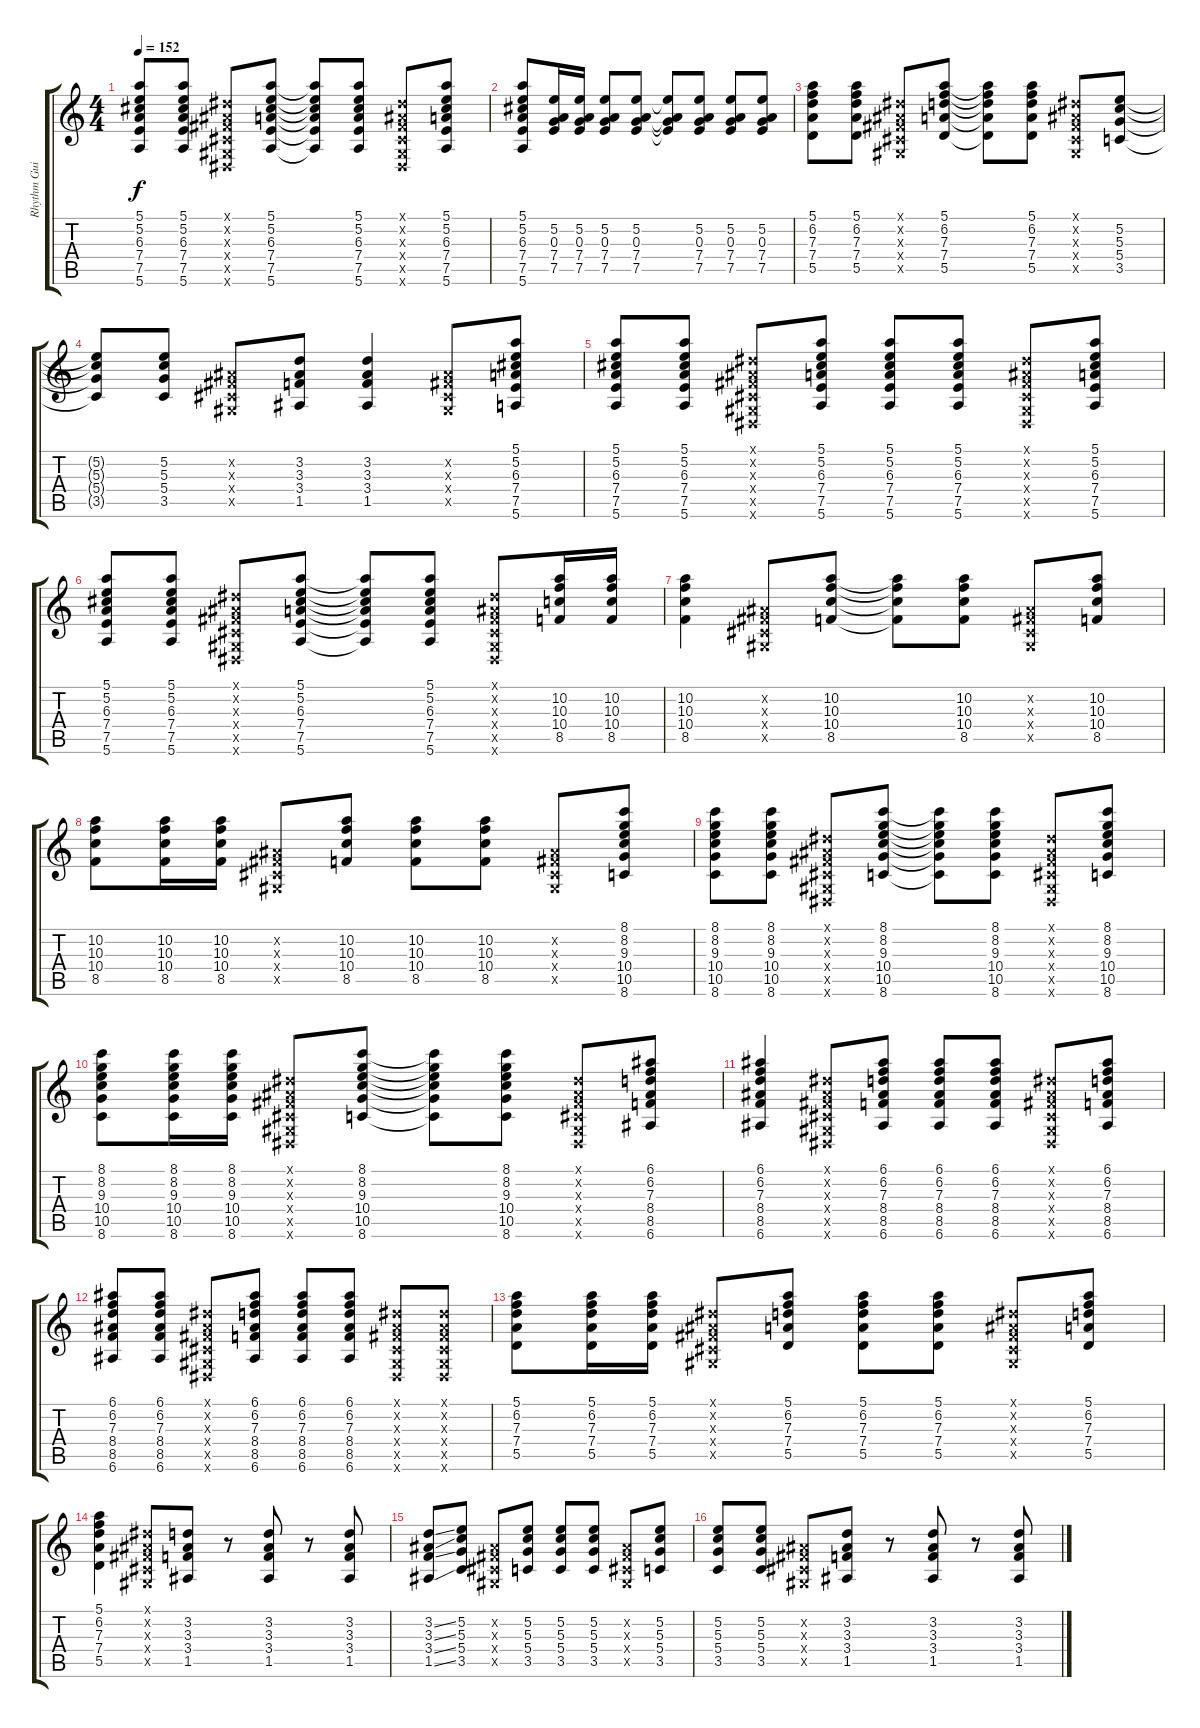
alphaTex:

\track ("Rhythm Guitar" "Rhythm Gui") {instrument electricguitarjazz}
\staff {score tabs}
\tuning (E4 B3 G3 D3 A2 E2) {hide}
\ts (4 4)
\tempo 152
\clef g2
\ks c
(5.1 5.2 6.3 7.4 7.5 5.6).8{dy f} (5.1 5.2 6.3 7.4 7.5 5.6).8 (-1.1{x} -1.2{x} -1.3{x} -1.4{x} -1.5{x} -1.6{x}).8 (5.1 5.2 6.3 7.4 7.5 5.6).8 (5.1{t} 5.2{t} 6.3{t} 7.4{t} 7.5{t} 5.6{t}).8 (5.1 5.2 6.3 7.4 7.5 5.6).8 (-1.1{x} -1.2{x} -1.3{x} -1.4{x} -1.5{x} -1.6{x}).8 (5.1 5.2 6.3 7.4 7.5 5.6).8 |
(5.1 5.2 6.3 7.4 7.5 5.6).8 (5.2 0.3 7.4 7.5).16 (5.2 0.3 7.4 7.5).16 (5.2 0.3 7.4 7.5).8 (5.2 0.3 7.4 7.5).8 (5.2{t} 0.3{t} 7.4{t} 7.5{t}).8 (5.2 0.3 7.4 7.5).8 (5.2 0.3 7.4 7.5).8 (5.2 0.3 7.4 7.5).8 |
(5.1 6.2 7.3 7.4 5.5).8 (5.1 6.2 7.3 7.4 5.5).8 (-1.1{x} -1.2{x} -1.3{x} -1.4{x} -1.5{x}).8 (5.1 6.2 7.3 7.4 5.5).8 (5.1{t} 6.2{t} 7.3{t} 7.4{t} 5.5{t}).8 (5.1 6.2 7.3 7.4 5.5).8 (-1.1{x} -1.2{x} -1.3{x} -1.4{x} -1.5{x}).8 (5.2 5.3 5.4 3.5).8 |
(5.2{t} 5.3{t} 5.4{t} 3.5{t}).8 (5.2 5.3 5.4 3.5).8 (-1.2{x} -1.3{x} -1.4{x} -1.5{x}).8 (3.2 3.3 3.4 1.5).8 (3.2 3.3 3.4 1.5).4 (-1.2{x} -1.3{x} -1.4{x} -1.5{x}).8 (5.1 5.2 6.3 7.4 7.5 5.6).8 |
(5.1 5.2 6.3 7.4 7.5 5.6).8 (5.1 5.2 6.3 7.4 7.5 5.6).8 (-1.1{x} -1.2{x} -1.3{x} -1.4{x} -1.5{x} -1.6{x}).8 (5.1 5.2 6.3 7.4 7.5 5.6).8 (5.1 5.2 6.3 7.4 7.5 5.6).8 (5.1 5.2 6.3 7.4 7.5 5.6).8 (-1.1{x} -1.2{x} -1.3{x} -1.4{x} -1.5{x} -1.6{x}).8 (5.1 5.2 6.3 7.4 7.5 5.6).8 |
(5.1 5.2 6.3 7.4 7.5 5.6).8 (5.1 5.2 6.3 7.4 7.5 5.6).8 (-1.1{x} -1.2{x} -1.3{x} -1.4{x} -1.5{x} -1.6{x}).8 (5.1 5.2 6.3 7.4 7.5 5.6).8 (5.1{t} 5.2{t} 6.3{t} 7.4{t} 7.5{t} 5.6{t}).8 (5.1 5.2 6.3 7.4 7.5 5.6).8 (-1.1{x} -1.2{x} -1.3{x} -1.4{x} -1.5{x} -1.6{x}).8 (10.2 10.3 10.4 8.5).16 (10.2 10.3 10.4 8.5).16 |
(10.2 10.3 10.4 8.5).4 (-1.2{x} -1.3{x} -1.4{x} -1.5{x}).8 (10.2 10.3 10.4 8.5).8 (10.2{t} 10.3{t} 10.4{t} 8.5{t}).8 (10.2 10.3 10.4 8.5).8 (-1.2{x} -1.3{x} -1.4{x} -1.5{x}).8 (10.2 10.3 10.4 8.5).8 |
(10.2 10.3 10.4 8.5).8 (10.2 10.3 10.4 8.5).16 (10.2 10.3 10.4 8.5).16 (-1.2{x} -1.3{x} -1.4{x} -1.5{x}).8 (10.2 10.3 10.4 8.5).8 (10.2 10.3 10.4 8.5).8 (10.2 10.3 10.4 8.5).8 (-1.2{x} -1.3{x} -1.4{x} -1.5{x}).8 (8.1 8.2 9.3 10.4 10.5 8.6).8 |
(8.1 8.2 9.3 10.4 10.5 8.6).8 (8.1 8.2 9.3 10.4 10.5 8.6).8 (-1.1{x} -1.2{x} -1.3{x} -1.4{x} -1.5{x} -1.6{x}).8 (8.1 8.2 9.3 10.4 10.5 8.6).8 (8.1{t} 8.2{t} 9.3{t} 10.4{t} 10.5{t} 8.6{t}).8 (8.1 8.2 9.3 10.4 10.5 8.6).8 (-1.1{x} -1.2{x} -1.3{x} -1.4{x} -1.5{x} -1.6{x}).8 (8.1 8.2 9.3 10.4 10.5 8.6).8 |
(8.1 8.2 9.3 10.4 10.5 8.6).8 (8.1 8.2 9.3 10.4 10.5 8.6).16 (8.1 8.2 9.3 10.4 10.5 8.6).16 (-1.1{x} -1.2{x} -1.3{x} -1.4{x} -1.5{x} -1.6{x}).8 (8.1 8.2 9.3 10.4 10.5 8.6).8 (8.1{t} 8.2{t} 9.3{t} 10.4{t} 10.5{t} 8.6{t}).8 (8.1 8.2 9.3 10.4 10.5 8.6).8 (-1.1{x} -1.2{x} -1.3{x} -1.4{x} -1.5{x} -1.6{x}).8 (6.1 6.2 7.3 8.4 8.5 6.6).8 |
(6.1 6.2 7.3 8.4 8.5 6.6).4 (-1.1{x} -1.2{x} -1.3{x} -1.4{x} -1.5{x} -1.6{x}).8 (6.1 6.2 7.3 8.4 8.5 6.6).8 (6.1 6.2 7.3 8.4 8.5 6.6).8 (6.1 6.2 7.3 8.4 8.5 6.6).8 (-1.1{x} -1.2{x} -1.3{x} -1.4{x} -1.5{x} -1.6{x}).8 (6.1 6.2 7.3 8.4 8.5 6.6).8 |
(6.1 6.2 7.3 8.4 8.5 6.6).8 (6.1 6.2 7.3 8.4 8.5 6.6).8 (-1.1{x} -1.2{x} -1.3{x} -1.4{x} -1.5{x} -1.6{x}).8 (6.1 6.2 7.3 8.4 8.5 6.6).8 (6.1 6.2 7.3 8.4 8.5 6.6).8 (6.1 6.2 7.3 8.4 8.5 6.6).8 (-1.1{x} -1.2{x} -1.3{x} -1.4{x} -1.5{x} -1.6{x}).8 (-1.1{x} -1.2{x} -1.3{x} -1.4{x} -1.5{x} -1.6{x}).8 |
(5.1 6.2 7.3 7.4 5.5).8 (5.1 6.2 7.3 7.4 5.5).16 (5.1 6.2 7.3 7.4 5.5).16 (-1.1{x} -1.2{x} -1.3{x} -1.4{x} -1.5{x}).8 (5.1 6.2 7.3 7.4 5.5).8 (5.1 6.2 7.3 7.4 5.5).8 (5.1 6.2 7.3 7.4 5.5).8 (-1.1{x} -1.2{x} -1.3{x} -1.4{x} -1.5{x}).8 (5.1 6.2 7.3 7.4 5.5).8 |
(5.1 6.2 7.3 7.4 5.5).4 (-1.1{x} -1.2{x} -1.3{x} -1.4{x} -1.5{x}).8 (3.2 3.3 3.4 1.5).8 r.8 (3.2 3.3 3.4 1.5).8 r.8 (3.2 3.3 3.4 1.5).8 |
(3.2{ss} 3.3{ss} 3.4{ss} 1.5{ss}).8 (5.2 5.3 5.4 3.5).8 (-1.2{x} -1.3{x} -1.4{x} -1.5{x}).8 (5.2 5.3 5.4 3.5).8 (5.2 5.3 5.4 3.5).8 (5.2 5.3 5.4 3.5).8 (-1.2{x} -1.3{x} -1.4{x} -1.5{x}).8 (5.2 5.3 5.4 3.5).8 |
(5.2 5.3 5.4 3.5).8 (5.2 5.3 5.4 3.5).8 (-1.2{x} -1.3{x} -1.4{x} -1.5{x}).8 (3.2 3.3 3.4 1.5).8 r.8 (3.2 3.3 3.4 1.5).8 r.8 (3.2 3.3 3.4 1.5).8
